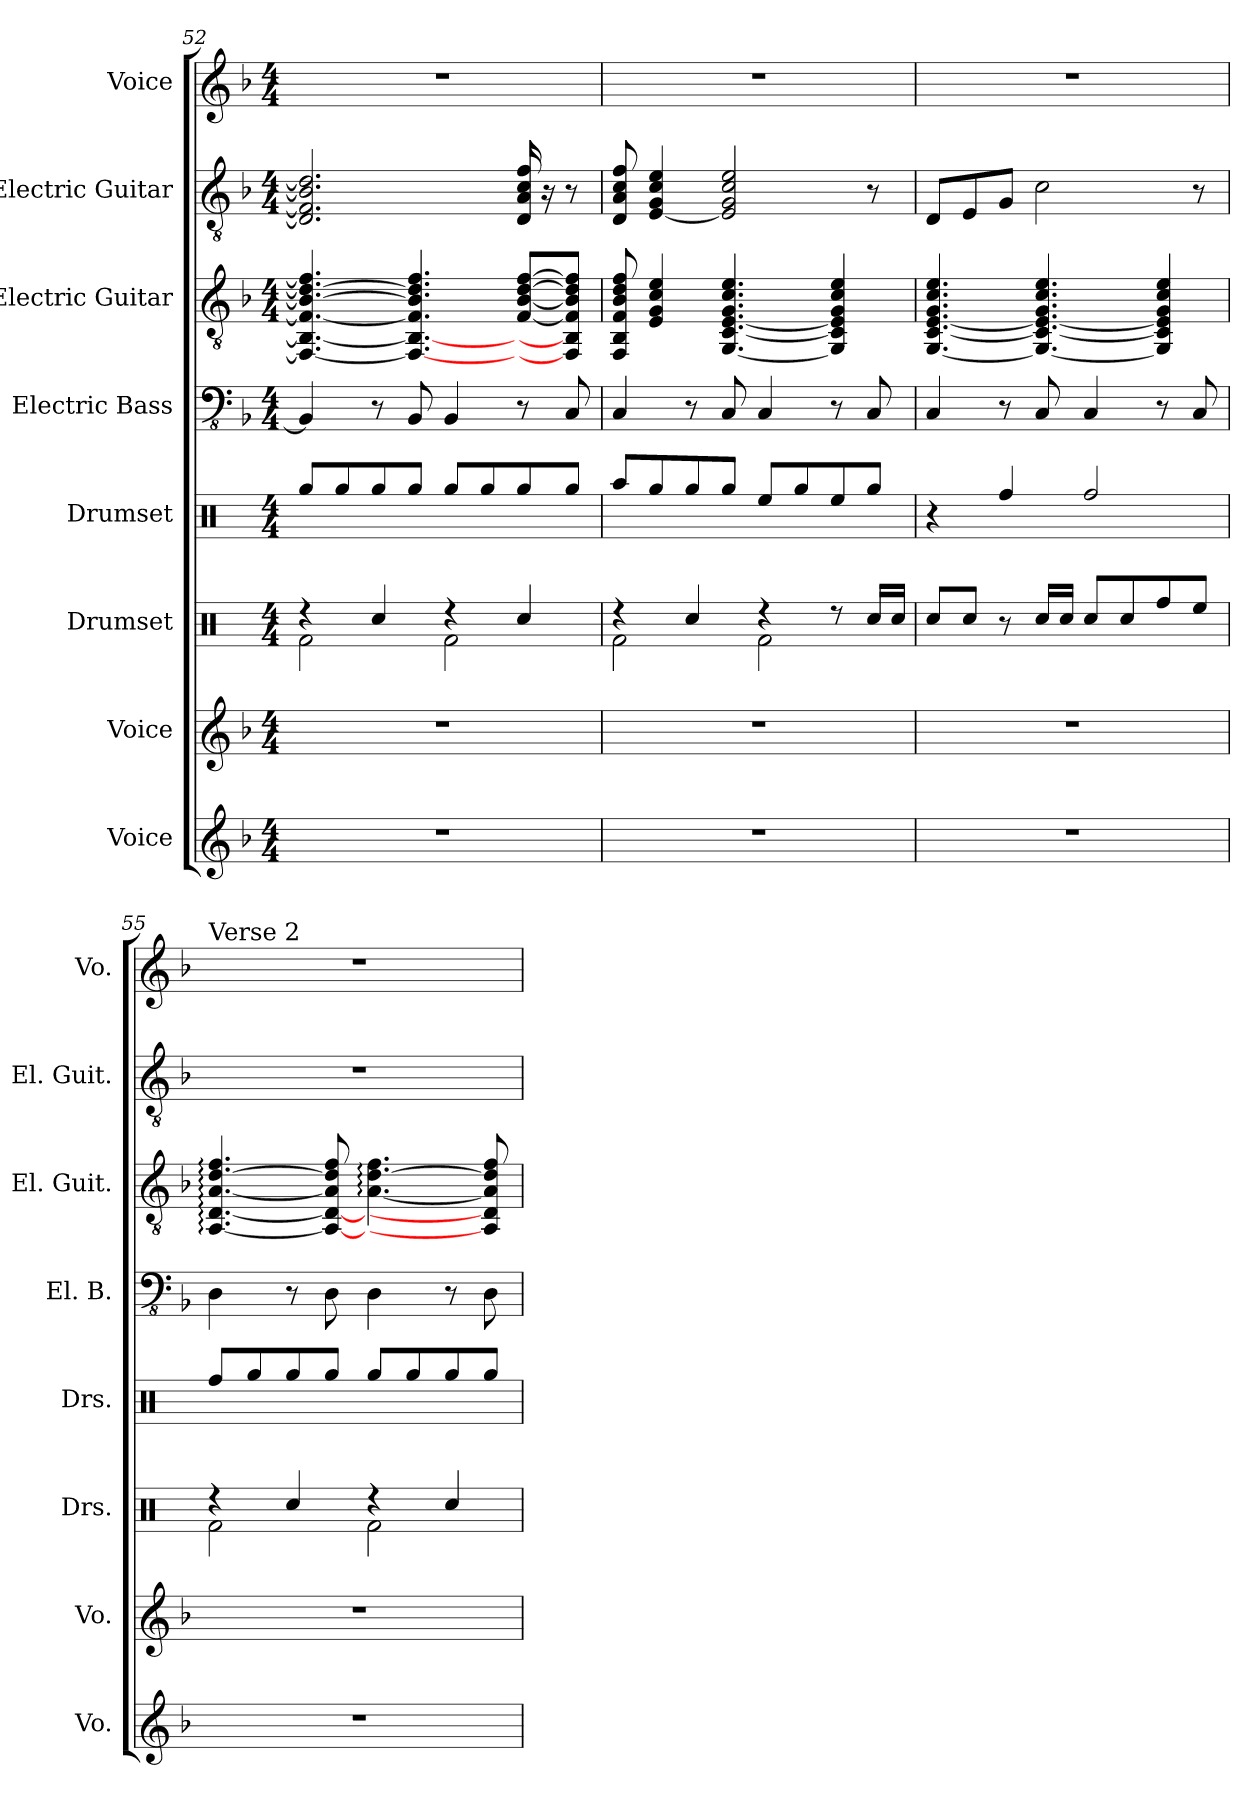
**kern	**kern	**kern	**kern	**kern	**kern	**kern	**kern
*part8	*part7	*part6	*part5	*part4	*part3	*part2	*part1
*staff8	*staff7	*staff6	*staff5	*staff4	*staff3	*staff2	*staff1
*I"Voice	*I"Voice	*I"Drumset	*I"Drumset	*I"Electric Bass	*I"Electric Guitar	*I"Electric Guitar	*I"Voice
*I'Vo.	*I'Vo.	*I'Drs.	*I'Drs.	*I'El. B.	*I'El. Guit.	*I'El. Guit.	*I'Vo.
*clefG2	*clefG2	*clefX	*clefX	*clefFv4	*clefGv2	*clefGv2	*clefG2
*k[b-]	*k[b-]	*k[]	*k[]	*k[b-]	*k[b-]	*k[b-]	*k[b-]
*M4/4	*M4/4	*M4/4	*M4/4	*M4/4	*M4/4	*M4/4	*M4/4
=52	=52	=52	=52	=52	=52	=52	=52
*	*	*^	*	*	*	*	*
1r	1r	4r	2Rf\	8Rgg/L	4BBB-/]	4.FF/_ 4.BB-/_ 4.F/_ 4.B-/_ 4.d/_ 4.f/]	2.D/] 2.F/] 2.B-/] 2.d/]	1r
.	.	.	.	8Rgg/	.	.	.	.
.	.	4Rcc/	.	8Rgg/	8r	.	.	.
.	.	.	.	8Rgg/J	8BBB-/	4.FF/_ 4.BB-/_ 4.F/] 4.B-/] 4.d/] 4.f/	.	.
.	.	4r	2Rf\	8Rgg/L	4BBB-/	.	.	.
.	.	.	.	8Rgg/	.	.	.	.
.	.	4Rcc/	.	8Rgg/	8r	[8F/ [8B-/ [8d/ [8f/L	16D/ 16A/ 16c/ 16f/	.
.	.	.	.	.	.	.	16r	.
.	.	.	.	8Rgg/J	8CC/	8FF/] 8BB-/] 8F/] 8B-/] 8d/] 8f/]J	8r	.
=53	=53	=53	=53	=53	=53	=53	=53	=53
1r	1r	4r	2Rf\	8Raa/L	4CC/	8FF/ 8BB-/ 8F/ 8B-/ 8d/ 8f/	8D/ 8A/ 8c/ 8f/	1r
.	.	.	.	8Rgg/	.	4E/ 4G/ 4c/ 4e/	[4E/ 4G/ 4c/ 4e/	.
.	.	4Rcc/	.	8Rgg/	8r	.	.	.
.	.	.	.	8Rgg/J	8CC/	[4.GG/ [4.C/ [4.E/ 4.G/ 4.c/ 4.e/	2E/] 2G/ 2c/ 2e/	.
.	.	4r	2Rf\	8Ree/L	4CC/	.	.	.
.	.	.	.	8Rgg/	.	.	.	.
.	.	8r	.	8Ree/	8r	4GG/] 4C/] 4E/] 4G/ 4c/ 4e/	.	.
.	.	16Rcc/LL	.	8Rgg/J	8CC/	.	8r	.
.	.	16Rcc/JJ	.	.	.	.	.	.
*	*	*v	*v	*	*	*	*	*
=54	=54	=54	=54	=54	=54	=54	=54
1r	1r	8Rcc/L	4r	4CC/	[4.GG/ [4.C/ [4.E/ 4.G/ 4.c/ 4.e/	8D/L	1r
.	.	8Rcc/J	.	.	.	8E/	.
.	.	8r	4Rff/	8r	.	8G/J	.
.	.	16Rcc/LL	.	8CC/	4.GG/_ 4.C/_ 4.E/_ 4.G/ 4.c/ 4.e/	2c\	.
.	.	16Rcc/JJ	.	.	.	.	.
.	.	8Rcc/L	2Rff/	4CC/	.	.	.
.	.	8Rcc/	.	.	.	.	.
.	.	8Rff/	.	8r	4GG/] 4C/] 4E/] 4G/ 4c/ 4e/	.	.
.	.	8Ree/J	.	8CC/	.	8r	.
!!LO:PB:g=z
=55	=55	=55	=55	=55	=55	=55	=55
*	*	*^	*	*	*	*	*
!	!	!	!	!	!	!	!	!LO:TX:a:t=Verse 2
1r	1r	4r	2Rf\	8Rff/L	4DD\	[4.AA/: [4.D/: [4.A/: [4.d/: 4.f/:	1r	1r
.	.	.	.	8Rgg/	.	.	.	.
.	.	4Rcc/	.	8Rgg/	8r	.	.	.
.	.	.	.	8Rgg/J	8DD\	8AA/_ 8D/_ 8A/] 8d/] 8f/	.	.
.	.	4r	2Rf\	8Rgg/L	4DD\	[4.A\: [4.d\: 4.f\:	.	.
.	.	.	.	8Rgg/	.	.	.	.
.	.	4Rcc/	.	8Rgg/	8r	.	.	.
.	.	.	.	8Rgg/J	8DD\	8AA/] 8D/] 8A/] 8d/] 8f/	.	.
*	*	*v	*v	*	*	*	*	*
=	=	=	=	=	=	=	=
*-	*-	*-	*-	*-	*-	*-	*-
